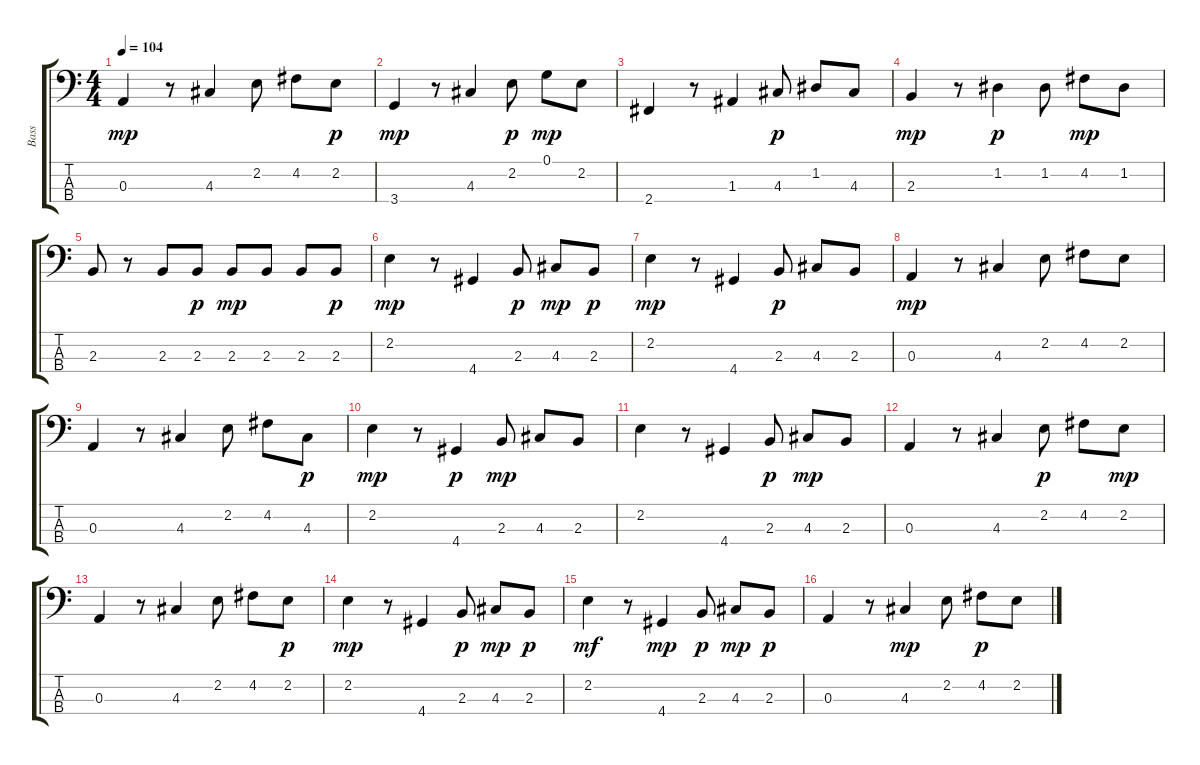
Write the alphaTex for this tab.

\track ("Bass" "Bass") {instrument electricbassfinger}
\staff {score tabs}
\tuning (G2 D2 A1 E1) {hide}
\ts (4 4)
\tempo 104
\clef f4
\ks c
0.3.4{dy mp} r.8 4.3.4 2.2.8 4.2.8 2.2.8{dy p} |
3.4.4{dy mp} r.8 4.3.4 2.2.8{dy p} 0.1.8{dy mp} 2.2.8 |
2.4.4 r.8 1.3.4 4.3.8{dy p} 1.2.8 4.3.8 |
2.3.4{dy mp} r.8 1.2.4{dy p} 1.2.8 4.2.8{dy mp} 1.2.8 |
2.3.8 r.8 2.3.8 2.3.8{dy p} 2.3.8{dy mp} 2.3.8 2.3.8 2.3.8{dy p} |
2.2.4{dy mp} r.8 4.4.4 2.3.8{dy p} 4.3.8{dy mp} 2.3.8{dy p} |
2.2.4{dy mp} r.8 4.4.4 2.3.8{dy p} 4.3.8 2.3.8 |
0.3.4{dy mp} r.8 4.3.4 2.2.8 4.2.8 2.2.8 |
0.3.4 r.8 4.3.4 2.2.8 4.2.8 4.3.8{dy p} |
2.2.4{dy mp} r.8 4.4.4{dy p} 2.3.8{dy mp} 4.3.8 2.3.8 |
2.2.4 r.8 4.4.4 2.3.8{dy p} 4.3.8{dy mp} 2.3.8 |
0.3.4 r.8 4.3.4 2.2.8{dy p} 4.2.8 2.2.8{dy mp} |
0.3.4 r.8 4.3.4 2.2.8 4.2.8 2.2.8{dy p} |
2.2.4{dy mp} r.8 4.4.4 2.3.8{dy p} 4.3.8{dy mp} 2.3.8{dy p} |
2.2.4{dy mf} r.8 4.4.4{dy mp} 2.3.8{dy p} 4.3.8{dy mp} 2.3.8{dy p} |
0.3.4 r.8 4.3.4{dy mp} 2.2.8 4.2.8{dy p} 2.2.8
